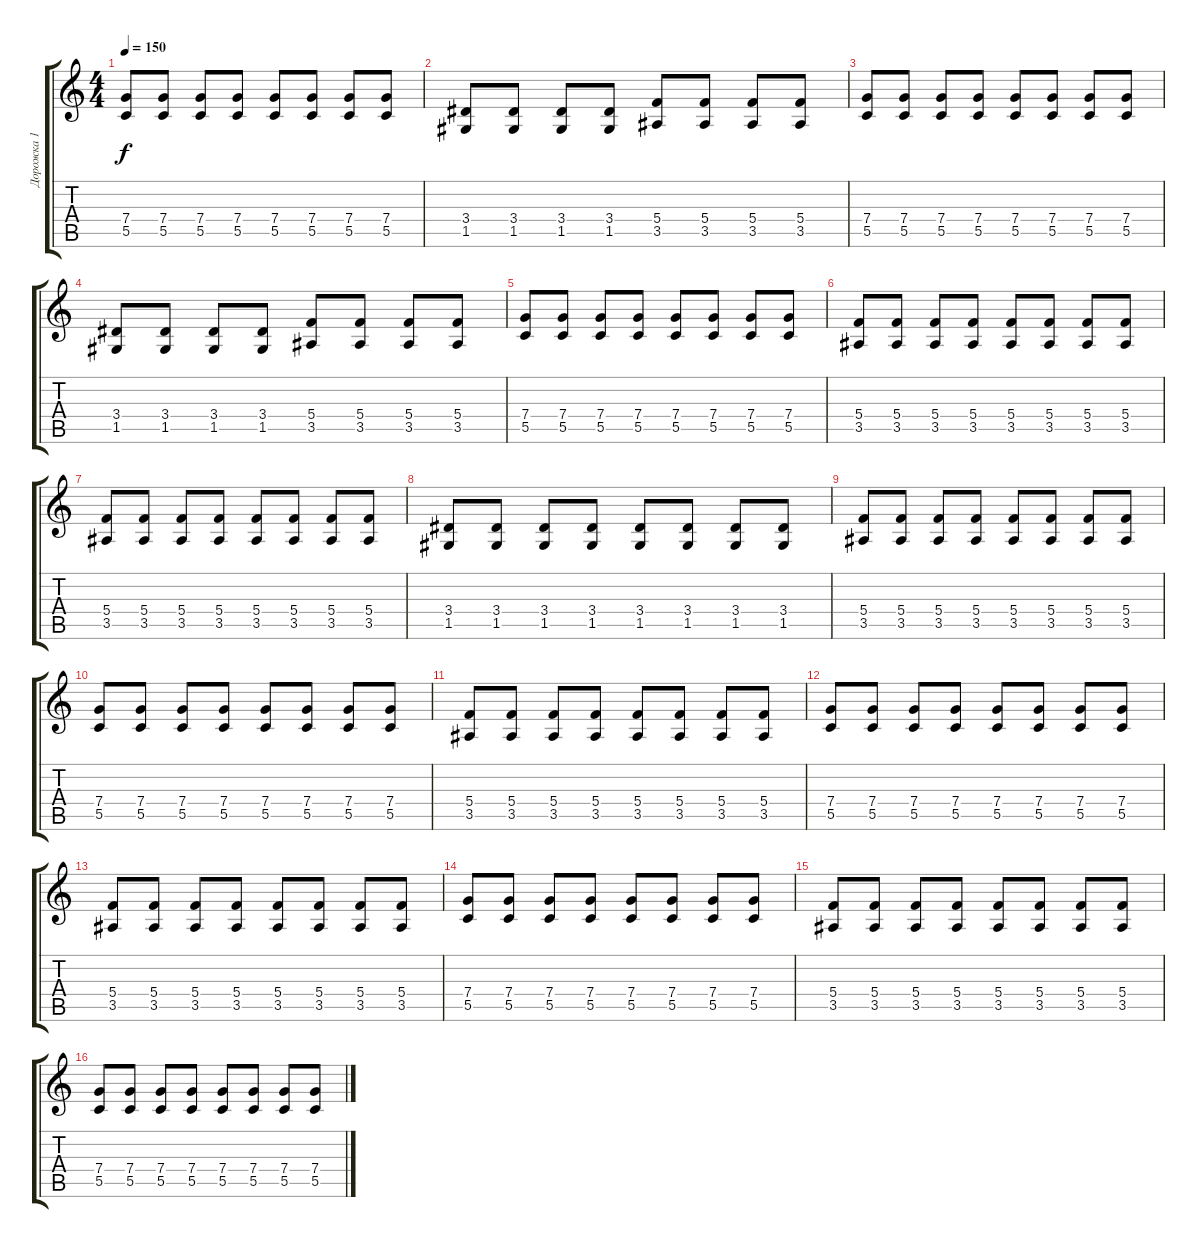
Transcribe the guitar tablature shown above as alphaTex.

\track ("Дорожка 1" "Дорожка 1") {instrument overdrivenguitar}
\staff {score tabs}
\tuning (D4 A3 F3 C3 G2 D2) {hide}
\ts (4 4)
\tempo 150
\clef g2
\ks c
(7.4 5.5).8{dy f} (7.4 5.5).8 (7.4 5.5).8 (7.4 5.5).8 (7.4 5.5).8 (7.4 5.5).8 (7.4 5.5).8 (7.4 5.5).8 |
(3.4 1.5).8 (3.4 1.5).8 (3.4 1.5).8 (3.4 1.5).8 (5.4 3.5).8 (5.4 3.5).8 (5.4 3.5).8 (5.4 3.5).8 |
(7.4 5.5).8 (7.4 5.5).8 (7.4 5.5).8 (7.4 5.5).8 (7.4 5.5).8 (7.4 5.5).8 (7.4 5.5).8 (7.4 5.5).8 |
(3.4 1.5).8 (3.4 1.5).8 (3.4 1.5).8 (3.4 1.5).8 (5.4 3.5).8 (5.4 3.5).8 (5.4 3.5).8 (5.4 3.5).8 |
(7.4 5.5).8 (7.4 5.5).8 (7.4 5.5).8 (7.4 5.5).8 (7.4 5.5).8 (7.4 5.5).8 (7.4 5.5).8 (7.4 5.5).8 |
(5.4 3.5).8 (5.4 3.5).8 (5.4 3.5).8 (5.4 3.5).8 (5.4 3.5).8 (5.4 3.5).8 (5.4 3.5).8 (5.4 3.5).8 |
(5.4 3.5).8 (5.4 3.5).8 (5.4 3.5).8 (5.4 3.5).8 (5.4 3.5).8 (5.4 3.5).8 (5.4 3.5).8 (5.4 3.5).8 |
(3.4 1.5).8 (3.4 1.5).8 (3.4 1.5).8 (3.4 1.5).8 (3.4 1.5).8 (3.4 1.5).8 (3.4 1.5).8 (3.4 1.5).8 |
(5.4 3.5).8 (5.4 3.5).8 (5.4 3.5).8 (5.4 3.5).8 (5.4 3.5).8 (5.4 3.5).8 (5.4 3.5).8 (5.4 3.5).8 |
(7.4 5.5).8 (7.4 5.5).8 (7.4 5.5).8 (7.4 5.5).8 (7.4 5.5).8 (7.4 5.5).8 (7.4 5.5).8 (7.4 5.5).8 |
(5.4 3.5).8 (5.4 3.5).8 (5.4 3.5).8 (5.4 3.5).8 (5.4 3.5).8 (5.4 3.5).8 (5.4 3.5).8 (5.4 3.5).8 |
(7.4 5.5).8 (7.4 5.5).8 (7.4 5.5).8 (7.4 5.5).8 (7.4 5.5).8 (7.4 5.5).8 (7.4 5.5).8 (7.4 5.5).8 |
(5.4 3.5).8 (5.4 3.5).8 (5.4 3.5).8 (5.4 3.5).8 (5.4 3.5).8 (5.4 3.5).8 (5.4 3.5).8 (5.4 3.5).8 |
(7.4 5.5).8 (7.4 5.5).8 (7.4 5.5).8 (7.4 5.5).8 (7.4 5.5).8 (7.4 5.5).8 (7.4 5.5).8 (7.4 5.5).8 |
(5.4 3.5).8 (5.4 3.5).8 (5.4 3.5).8 (5.4 3.5).8 (5.4 3.5).8 (5.4 3.5).8 (5.4 3.5).8 (5.4 3.5).8 |
(7.4 5.5).8 (7.4 5.5).8 (7.4 5.5).8 (7.4 5.5).8 (7.4 5.5).8 (7.4 5.5).8 (7.4 5.5).8 (7.4 5.5).8
